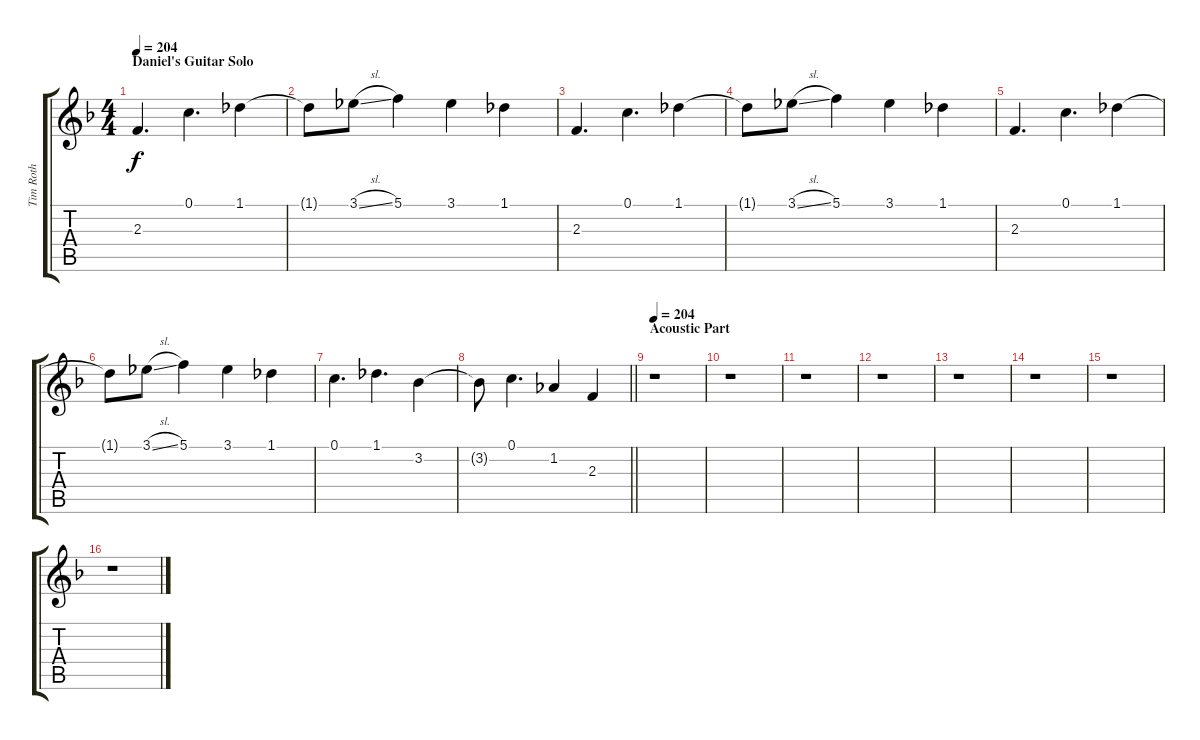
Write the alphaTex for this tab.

\track ("Tim Roth" "Tim Roth") {instrument electricguitarclean}
\staff {score tabs}
\tuning (C4 G3 Eb3 Bb2 F2 C2) {hide}
\ts (4 4)
\section ("" "Daniel's Guitar Solo")
\tempo 204
\clef g2
\ks f
2.3.4{d dy f} 0.1.4{d} 1.1.4 |
1.1{t}.8 3.1{sl}.8 5.1.4 3.1.4 1.1.4 |
2.3.4{d} 0.1.4{d} 1.1.4 |
1.1{t}.8 3.1{sl}.8 5.1.4 3.1.4 1.1.4 |
2.3.4{d} 0.1.4{d} 1.1.4 |
1.1{t}.8 3.1{sl}.8 5.1.4 3.1.4 1.1.4 |
0.1.4{d} 1.1.4{d} 3.2.4 |
\barLineRight lightlight
3.2{t}.8 0.1.4{d} 1.2.4 2.3.4 |
\section ("" "Acoustic Part")
\tempo 204
r.1 |
r.1 |
r.1 |
r.1 |
r.1 |
r.1 |
r.1 |
r.1
